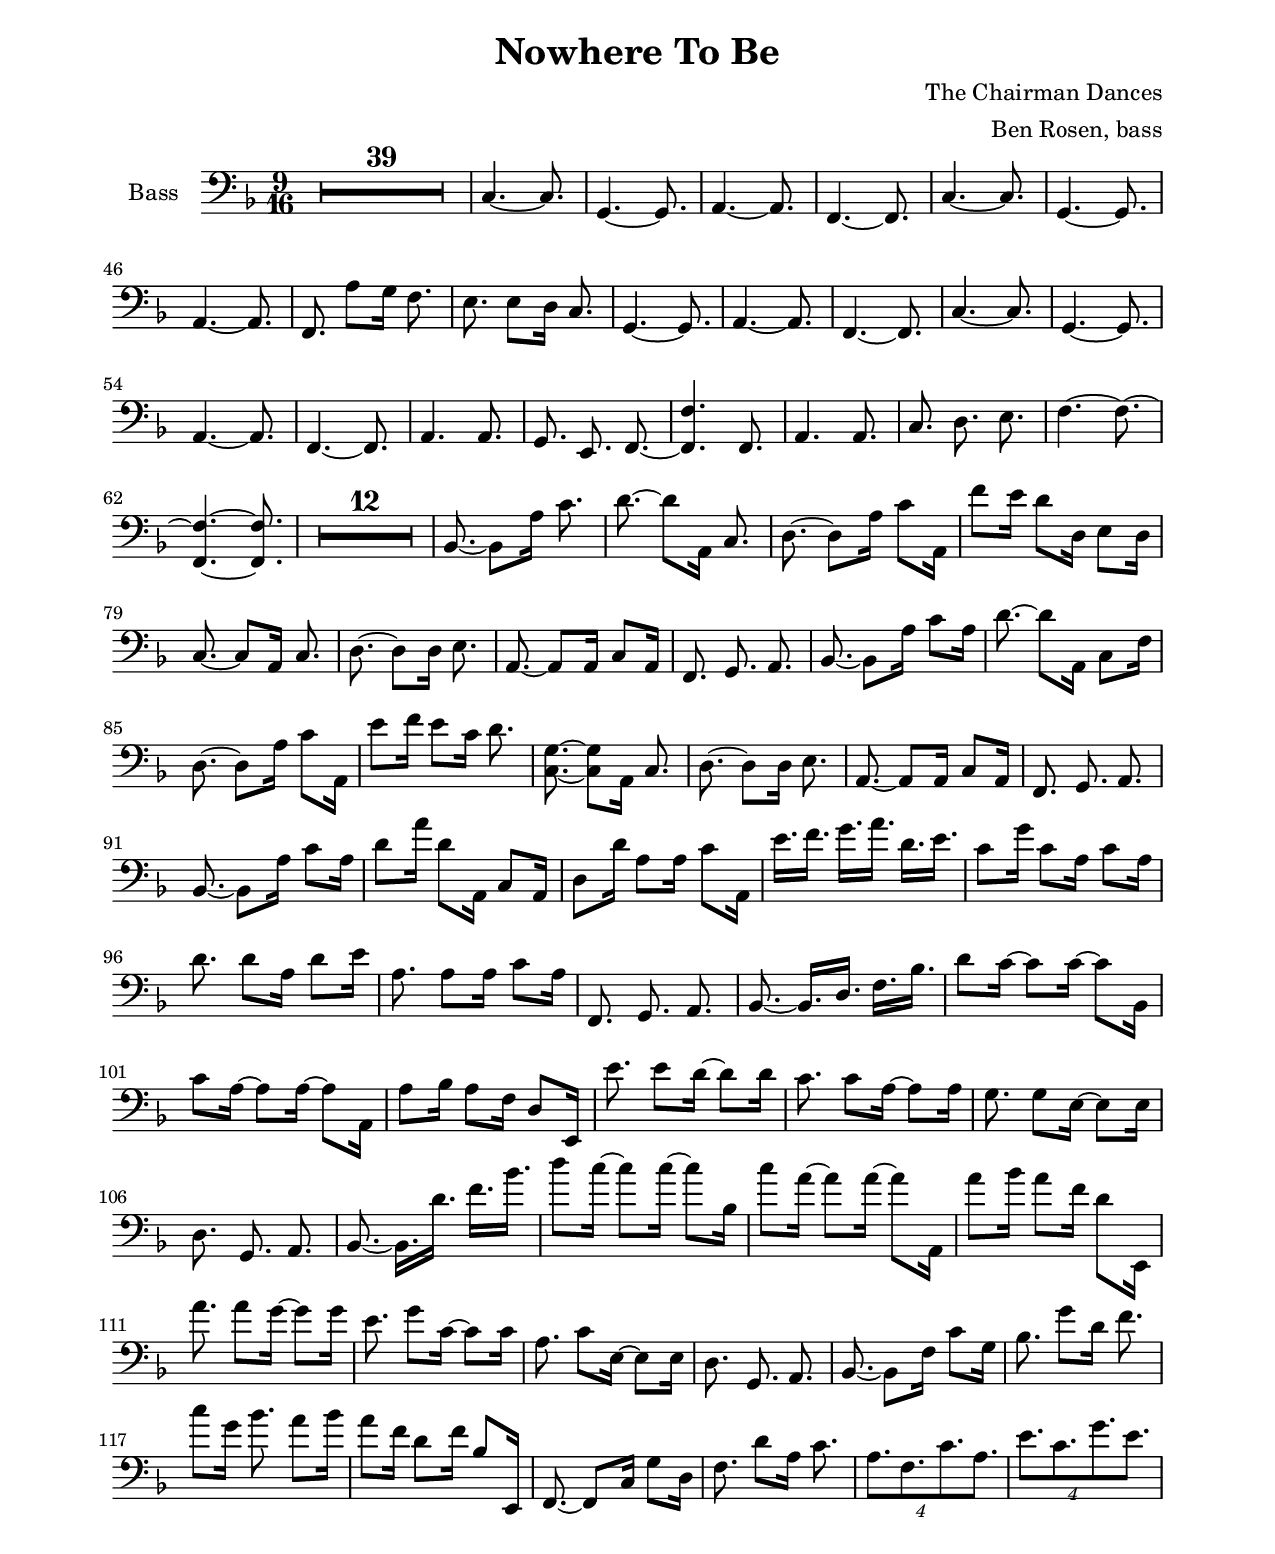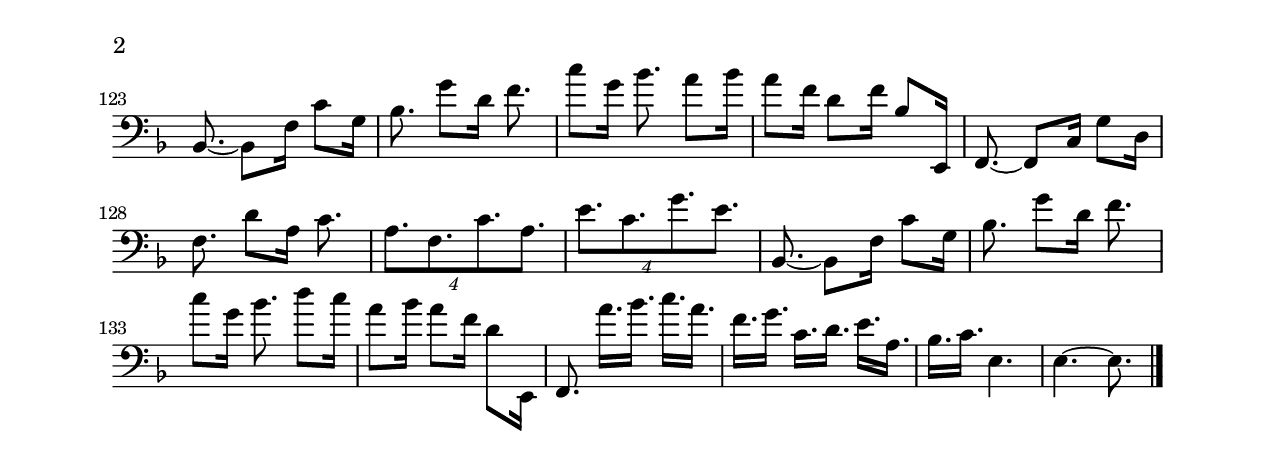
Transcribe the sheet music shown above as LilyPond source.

\version "2.24.1"

\include "settings.ily"

\header {
  title = "Nowhere To Be"
  composer = "The Chairman Dances"
  arranger = "Ben Rosen, bass"
}

music = \relative c {
  \clef "bass"
  \key f \major
  \time 9/16

  | R1 * 351/16

  | c4. ~ c8.
  | g4. ~ g8.
  | a4. ~ a8.
  | f4. ~ f8.

  | c'4. ~ c8.
  | g4. ~ g8.
  | a4. ~ a8.
  | f8. a'8 g16 f8.

  | e8. e8 d16 c8.
  | g4. ~ g8.
  | a4. ~ a8.
  | f4. ~ f8.

  | c'4. ~ c8.
  | g4. ~ g8.
  | a4. ~ a8.
  | f4. ~ f8.

  | a4. a8.
  | g8. e f ~
  | <f f'>4. f8.

  | a4. a8.
  | c8. d e
  | f4. ~ f8. ~
  | <f, f'>4. ~ <f f'>8.

  | R1 * 108/16

  | bf8. ~ bf8 a'16 c8.
  | d8. ~ d8 a,16 c8.
  | d8. ~ d8 a'16 c8 a,16
  | f''8 e16 d8 d,16 e8 d16

  | c8. ~ c8 a16 c8.
  | d8. ~ d8 d16 e8.
  | a,8. ~ a8 a16 c8 a16
  | f8. g a

  | bf8. ~  bf8 a'16 c8 a16
  | d8. ~ d8 a,16 c8 f16
  | d8. ~ d8 a'16 c8 a,16
  | e''8 f16 e8 c16 d8.

  | <c, g'>8. ~ <c g'>8 a16 c8.
  | d8. ~ d8 d16 e8.
  | a,8. ~ a8 a16 c8 a16
  | f8. g a

  | bf8. ~ bf8 a'16 c8 a16
  | d8 a'16 d,8 a,16 c8 a16
  | d8 d'16 a8 a16 c8 a,16
  | e''16. f g a d, e

  | c8 g'16 c,8 a16 c8 a16
  | d8. d8 a16 d8 e16
  | a,8. a8 a16 c8 a16
  | f,8. g a

  | bf8. ~ bf16. d f bf
  | d8 c16 ~ c8 c16 ~ c8 bf,16
  | c'8 a16 ~ a8 a16 ~ a8 a,16
  | a'8 bf16 a8 f16 d8 e,16

  | e''8. e8 d16 ~ d8 d16
  | c8. c8 a16 ~ a8 a16
  | g8. g8 e16 ~ e8 e16
  | d8. g, a

  | bf8. ~ bf16. d' f bf
  | d8 c16 ~ c8 c16 ~ c8 bf,16
  | c'8 a16 ~ a8 a16 ~ a8 a,,16
  | a''8 bf16 a8 f16 d8 e,,16

  | a''8. a8 g16 ~ g8 g16
  | e8. g8 c,16 ~ c8 c16
  | a8.  c8 e,16 ~ e8 e16
  | d8. g, a

  | bf8. ~ bf8 f'16 c'8 g16
  | bf8. g'8 d16 f8.
  | c'8 g16 bf8. a8 bf16
  | a8 f16 d8 f16 bf,8 e,,16

  | f8. ~ f8 c'16 g'8 d16
  | f8. d'8 a16 c8.
  | \tuplet 4/3 { a8. f c' a }
  | \tuplet 4/3 { e'8. c g' e }

  | bf,8. ~ bf8 f'16 c'8 g16
  | bf8. g'8 d16 f8.
  | c'8 g16 bf8. a8 bf16
  | a8 f16 d8 f16 bf,8 e,,16

  | f8. ~ f8 c'16 g'8 d16
  | f8. d'8 a16 c8.
  | \tuplet 4/3 { a8. f c' a }
  | \tuplet 4/3 { e'8. c g' e }

  | bf,8. ~ bf8 f'16 c'8 g16
  | bf8. g'8 d16 f8.
  | c'8 g16 bf8. d8 c16
  | a8 bf16 a8 f16 d8 e,,16

  | f8. a''16. bf c a
  | f16. g c, d e a,
  | bf16. c e,4.
  | e4. ~ e8.

  \bar "|."
}

\score {
  \new Staff \with {
    instrumentName = "Bass"
    \numericTimeSignature
  } {
    \compressMMRests
    \music
  }
}
